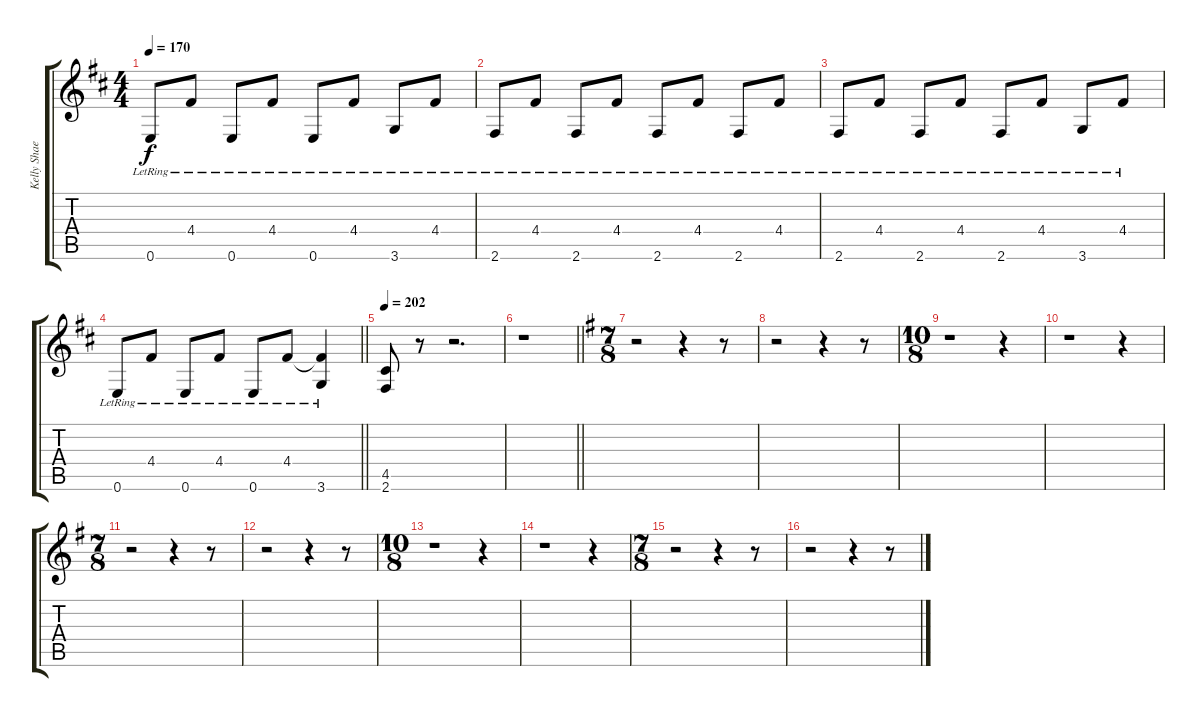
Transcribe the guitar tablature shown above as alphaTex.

\track ("Kelly Shaefer clean elec." "Kelly Shae") {instrument electricguitarclean}
\staff {score tabs}
\tuning (E4 B3 G3 D3 A2 E2) {hide}
\ts (4 4)
\tempo 170
\clef g2
\ks d
0.6{lr}.8{dy f} 4.4{lr}.8 0.6{lr}.8 4.4{lr}.8 0.6{lr}.8 4.4{lr}.8 3.6{lr}.8 4.4{lr}.8 |
2.6{lr}.8 4.4{lr}.8 2.6{lr}.8 4.4{lr}.8 2.6{lr}.8 4.4{lr}.8 2.6{lr}.8 4.4{lr}.8 |
2.6{lr}.8 4.4{lr}.8 2.6{lr}.8 4.4{lr}.8 2.6{lr}.8 4.4{lr}.8 3.6{lr}.8 4.4{lr}.8 |
\barLineRight lightlight
0.6{lr}.8 4.4{lr}.8 0.6{lr}.8 4.4{lr}.8 0.6{lr}.8 4.4{lr}.8 (4.4{t} 3.6{lr}).4 |
\tempo 202
(4.5 2.6).8 r.8 r.2{d} |
\barLineRight lightlight
r.1 |
\ts (7 8)
\ks g
r.2 r.4 r.8 |
r.2 r.4 r.8 |
\ts (10 8)
r.1 r.4 |
r.1 r.4 |
\ts (7 8)
r.2 r.4 r.8 |
r.2 r.4 r.8 |
\ts (10 8)
r.1 r.4 |
r.1 r.4 |
\ts (7 8)
r.2 r.4 r.8 |
r.2 r.4 r.8
